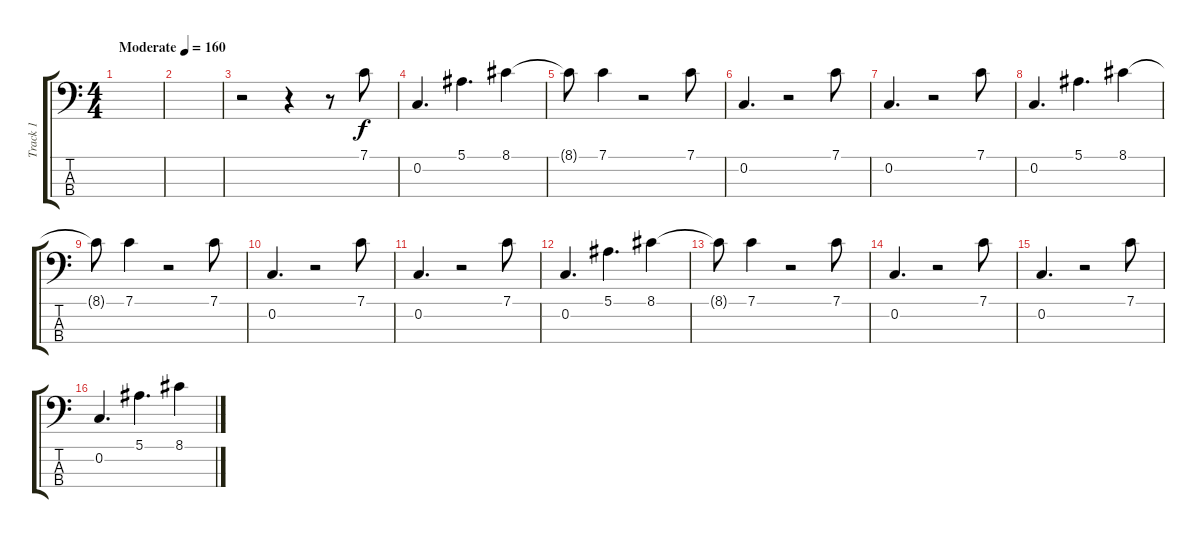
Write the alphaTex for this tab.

\track ("Track 1" "Track 1") {instrument electricbassfinger}
\staff {score tabs}
\tuning (F2 C2 G1 C1) {hide}
\ts (4 4)
\tempo (160 "Moderate")
\clef f4
\ks c
|
|
r.2 r.4 r.8 7.1.8 |
0.2.4{d} 5.1.4{d} 8.1.4 |
8.1{t}.8 7.1.4 r.2 7.1.8 |
0.2.4{d} r.2 7.1.8 |
0.2.4{d} r.2 7.1.8 |
0.2.4{d} 5.1.4{d} 8.1.4 |
8.1{t}.8 7.1.4 r.2 7.1.8 |
0.2.4{d} r.2 7.1.8 |
0.2.4{d} r.2 7.1.8 |
0.2.4{d} 5.1.4{d} 8.1.4 |
8.1{t}.8 7.1.4 r.2 7.1.8 |
0.2.4{d} r.2 7.1.8 |
0.2.4{d} r.2 7.1.8 |
0.2.4{d} 5.1.4{d} 8.1.4
